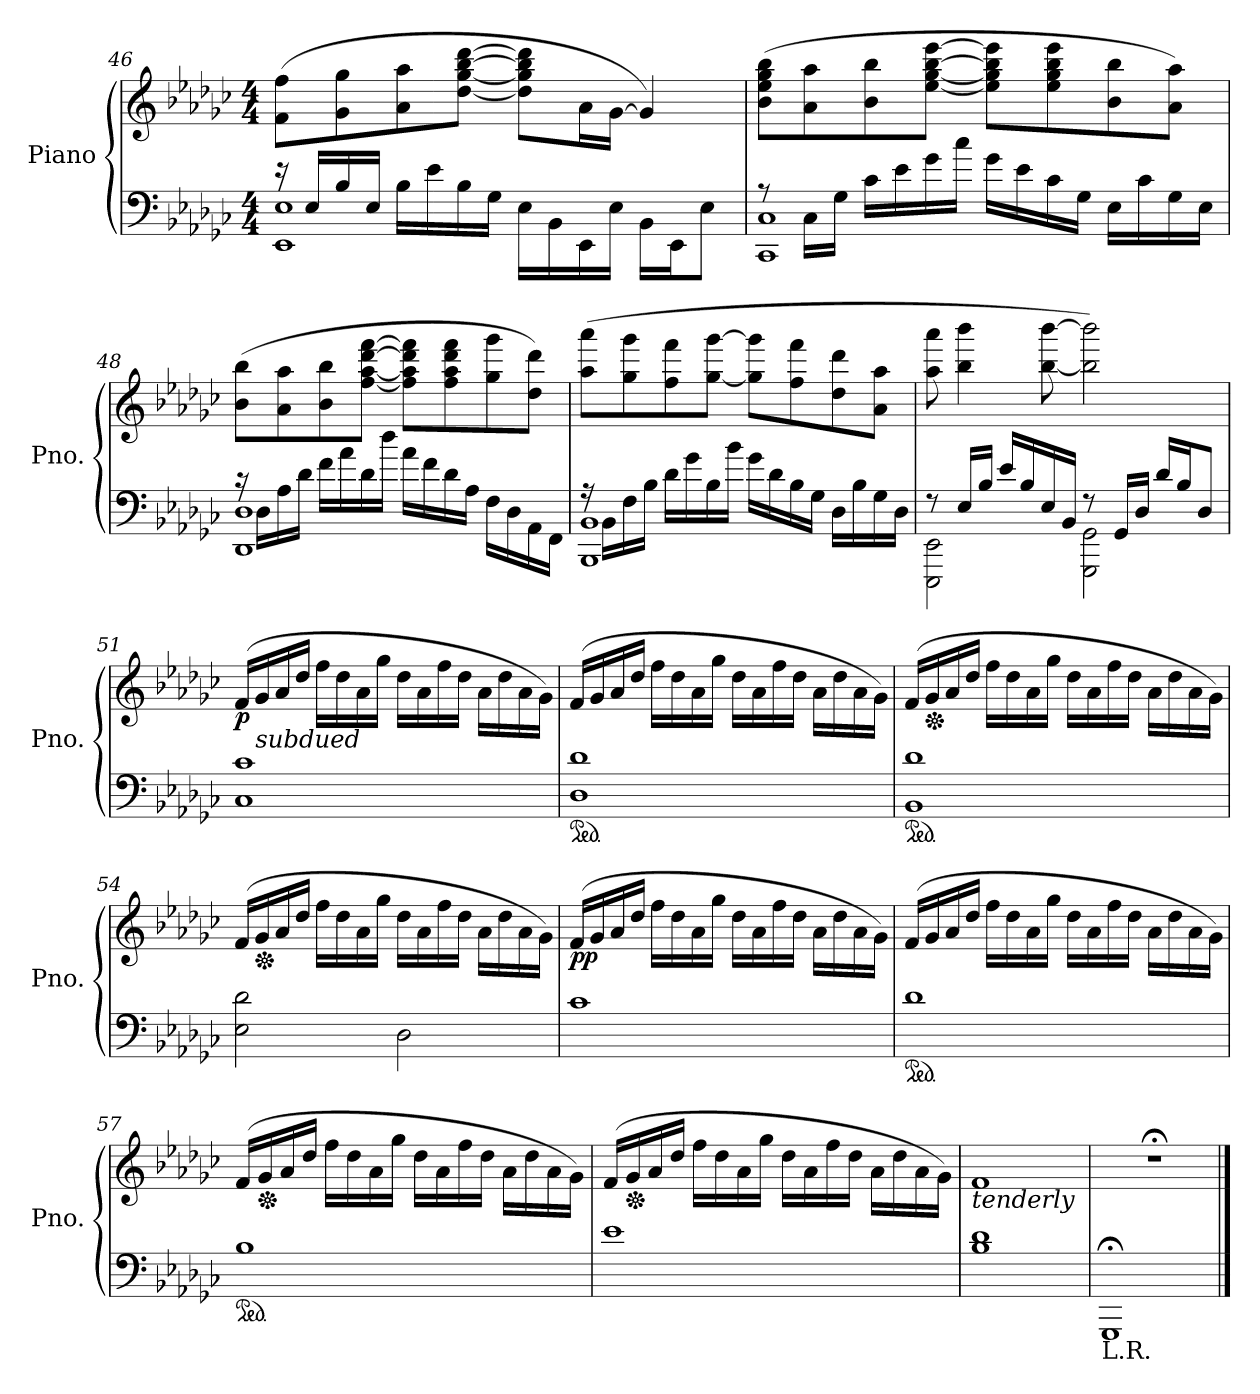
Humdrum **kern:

**kern	**kern	**dynam
*part1	*part1	*part1
*staff2	*staff1	*staff1/2
*I"Piano	*	*
*I'Pno.	*	*
*clefF4	*clefG2	*
*k[b-e-a-d-g-c-]	*k[b-e-a-d-g-c-]	*
*M4/4	*M4/4	*
=46	=46	=46
*^	*	*
16r	1EE- 1E-	(8f\ 8ff\L	.
16E-/LL	.	.	.
16B-/	.	8g-\ 8gg-\	.
16E-/JJ	.	.	.
16B-\LL	.	8a-\ 8aa-\	.
16e-\	.	.	.
16B-\	.	[8dd-\ [8gg-\ [8bb-\ [8ddd-\J	.
16G-\JJ	.	.	.
16E-\LL	.	8dd-\] 8gg-\] 8bb-\] 8ddd-\]L	.
16BB-\	.	.	.
16EE-\	.	16a-\L	.
16E-\JJ	.	[16g-\JJ	.
16BB-\LL	.	4g-/])	.
16EE-\J	.	.	.
8E-\J	.	.	.
!!LO:LB:g=z
=47	=47	=47	=47
8r	1CC- 1C-	(8b-\ 8ee-\ 8gg-\ 8bb-\L	.
16C-\LL	.	8a-\ 8aa-\	.
16G-\JJ	.	.	.
16c-\LL	.	8b-\ 8bb-\	.
16e-\	.	.	.
16g-\	.	[8ee-\ [8gg-\ [8bb-\ [8eee-\J	.
16cc-\JJ	.	.	.
16g-\LL	.	8ee-\] 8gg-\] 8bb-\] 8eee-\]L	.
16e-\	.	.	.
16c-\	.	8ee-\ 8gg-\ 8bb-\ 8eee-\	.
16G-\JJ	.	.	.
16E-\LL	.	8b-\ 8bb-\	.
16c-\	.	.	.
16G-\	.	8a-\ 8aa-\J)	.
16E-\JJ	.	.	.
=48	=48	=48	=48
16r	1DD- 1D-	(8b-\ 8bb-\L	.
16D-\LL	.	.	.
16A-\	.	8a-\ 8aa-\	.
16d-\JJ	.	.	.
16f\LL	.	8b-\ 8bb-\	.
16a-\	.	.	.
16d-\	.	[8ff\ [8aa-\ [8ddd-\ [8fff\J	.
16dd-\JJ	.	.	.
16a-\LL	.	8ff\] 8aa-\] 8ddd-\] 8fff\]L	.
16f\	.	.	.
16d-\	.	8ff\ 8aa-\ 8ddd-\ 8fff\	.
16A-\JJ	.	.	.
16F\LL	.	8gg-\ 8ggg-\	.
16D-\	.	.	.
16AA-\	.	8dd-\ 8ddd-\J)	.
16FF\JJ	.	.	.
!!LO:LB:g=z
=49	=49	=49	=49
16r	1BBB- 1BB-	(8aa-\ 8aaa-\L	.
16BB-\LL	.	.	.
16F\	.	8gg-\ 8ggg-\	.
16B-\JJ	.	.	.
16d-\LL	.	8ff\ 8fff\	.
16g-\	.	.	.
16B-\	.	[8gg-\ [8ggg-\J	.
16b-\JJ	.	.	.
16g-\LL	.	8gg-\] 8ggg-\]L	.
16d-\	.	.	.
16B-\	.	8ff\ 8fff\	.
16G-\JJ	.	.	.
16D-\LL	.	8dd-\ 8ddd-\	.
16B-\	.	.	.
16G-\	.	8a-\ 8aa-\J	.
16D-\JJ	.	.	.
=50	=50	=50	=50
8r	2EEE-\ 2EE-\	8aa-\ 8aaa-\	.
16E-/LL	.	4bb-\ 4bbb-\	.
16B-/JJ	.	.	.
16e-/LL	.	.	.
16B-/	.	.	.
16E-/	.	[8bb-\ [8bbb-\	.
16BB-/JJ	.	.	.
8r	2GGG-\ 2GG-\	2bb-\] 2bbb-\])	.
16GG-/LL	.	.	.
16D-/JJ	.	.	.
16d-/LL	.	.	.
16B-/J	.	.	.
8D-/J	.	.	.
*v	*v	*	*
!!LO:PB:g=z
=51	=51	=51
!	!	!LO:DY:b
1C- 1c-	(16f/LL	p
!	!LO:TX:b:i:t=subdued	!
.	16g-/	.
.	16a-/	.
.	16dd-/JJ	.
.	16ff\LL	.
.	16dd-\	.
.	16a-\	.
.	16gg-\JJ	.
.	16dd-\LL	.
.	16a-\	.
.	16ff\	.
.	16dd-\JJ	.
.	16a-\LL	.
.	16dd-\	.
.	16a-\	.
.	16g-\JJ)	.
=52	=52	=52
*ped	*	*
1D- 1d-	(16f/LL	.
.	16g-/	.
.	16a-/	.
.	16dd-/JJ	.
.	16ff\LL	.
.	16dd-\	.
.	16a-\	.
.	16gg-\JJ	.
.	16dd-\LL	.
.	16a-\	.
.	16ff\	.
.	16dd-\JJ	.
.	16a-\LL	.
.	16dd-\	.
.	16a-\	.
.	16g-\JJ)	.
!!LO:LB:g=z
=53	=53	=53
*ped	*	*
1BB- 1d-	(>16f/LL	.
*	*Xped	*
.	16g-/	.
.	16a-/	.
.	16dd-/JJ	.
.	16ff\LL	.
.	16dd-\	.
.	16a-\	.
.	16gg-\JJ	.
.	16dd-\LL	.
.	16a-\	.
.	16ff\	.
.	16dd-\JJ	.
.	16a-\LL	.
.	16dd-\	.
.	16a-\	.
.	16g-\JJ)	.
=54	=54	=54
2E-\ 2d-\	(16f/LL	.
*	*Xped	*
.	16g-/	.
.	16a-/	.
.	16dd-/JJ	.
.	16ff\LL	.
.	16dd-\	.
.	16a-\	.
.	16gg-\JJ	.
2D-\	16dd-\LL	.
.	16a-\	.
.	16ff\	.
.	16dd-\JJ	.
.	16a-\LL	.
.	16dd-\	.
.	16a-\	.
.	16g-\JJ)	.
!!LO:LB:g=z
=55	=55	=55
!	!	!LO:DY:b
1c-	(16f/LL	pp
.	16g-/	.
.	16a-/	.
.	16dd-/JJ	.
.	16ff\LL	.
.	16dd-\	.
.	16a-\	.
.	16gg-\JJ	.
.	16dd-\LL	.
.	16a-\	.
.	16ff\	.
.	16dd-\JJ	.
.	16a-\LL	.
.	16dd-\	.
.	16a-\	.
.	16g-\JJ)	.
=56	=56	=56
*ped	*	*
1d-	(16f/LL	.
.	16g-/	.
.	16a-/	.
.	16dd-/JJ	.
.	16ff\LL	.
.	16dd-\	.
.	16a-\	.
.	16gg-\JJ	.
.	16dd-\LL	.
.	16a-\	.
.	16ff\	.
.	16dd-\JJ	.
.	16a-\LL	.
.	16dd-\	.
.	16a-\	.
.	16g-\JJ)	.
!!LO:LB:g=z
=57	=57	=57
*ped	*	*
1B-	(16f/LL	.
*	*Xped	*
.	16g-/	.
.	16a-/	.
.	16dd-/JJ	.
.	16ff\LL	.
.	16dd-\	.
.	16a-\	.
.	16gg-\JJ	.
.	16dd-\LL	.
.	16a-\	.
.	16ff\	.
.	16dd-\JJ	.
.	16a-\LL	.
.	16dd-\	.
.	16a-\	.
.	16g-\JJ)	.
=58	=58	=58
1e-	(16f/LL	.
*	*Xped	*
.	16g-/	.
.	16a-/	.
.	16dd-/JJ	.
.	16ff\LL	.
.	16dd-\	.
.	16a-\	.
.	16gg-\JJ	.
.	16dd-\LL	.
.	16a-\	.
.	16ff\	.
.	16dd-\JJ	.
.	16a-\LL	.
.	16dd-\	.
.	16a-\	.
.	16g-\JJ)	.
!!LO:LB:g=z
=59	=59	=59
!	!LO:TX:b:i:t=tenderly	!
1B- 1d-	1f	.
=60	=60	=60
!LO:TX:b:t=L.R.	!	!
1GGG-;<	1r;<	.
==	==	==
*-	*-	*-
